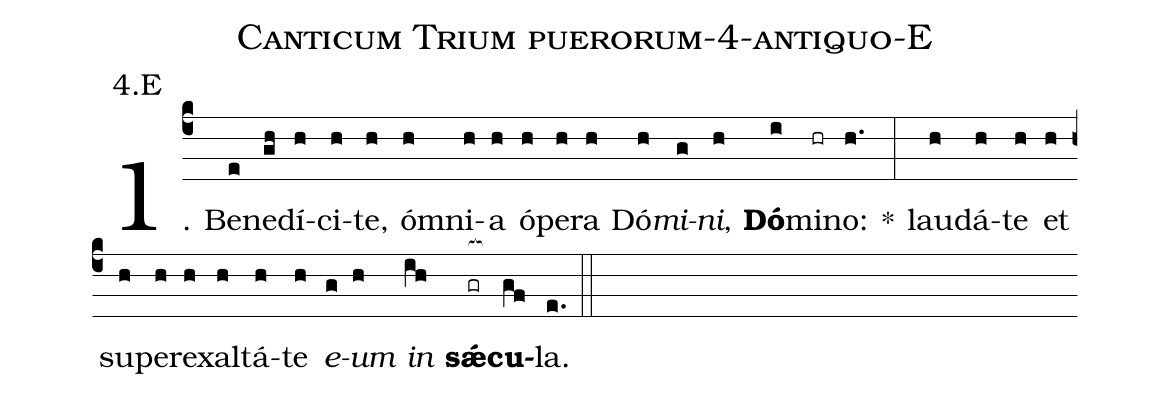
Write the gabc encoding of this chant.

name: Canticum Trium puerorum-4-antiquo-E;
annotation: 4.E;
%%
(c4)1. Be(e)ne(gh)dí(h)ci(h)te,(h) óm(h)ni(h)a(h) ó(h)pe(h)ra(h) Dó(h)<i>mi</i>(g)<i>ni</i>,(h) <b>Dó</b>(i)mi(hr)no:(h.) *(:) lau(h)dá(h)te(h) et(h) su(h)per(h)ex(h)al(h)tá(h)te(h) <i>e</i>(g)<i>um</i>(h) <i>in</i>(ih) <b>sǽ</b>(gr[ocb:1{])<b>cu</b>(gf[ocb:0}])la.(e.) (::)
